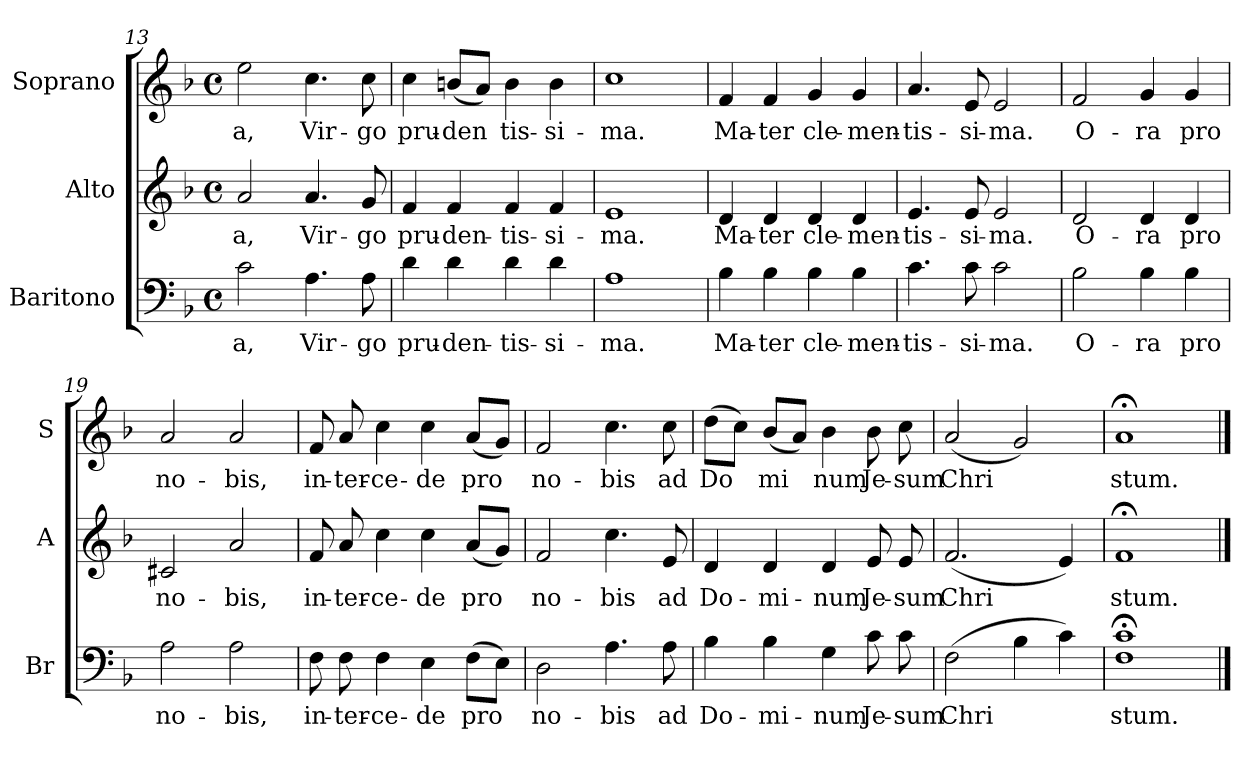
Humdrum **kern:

**kern	**text	**kern	**text	**kern	**text
*part3	*part3	*part2	*part2	*part1	*part1
*staff3	*staff3	*staff2	*staff2	*staff1	*staff1
*I"Baritono	*	*I"Alto	*	*I"Soprano	*
*I'Br	*	*I'A	*	*I'S	*
!!LO:PB:g=z
*clefF4	*	*clefG2	*	*clefG2	*
*k[b-]	*	*k[b-]	*	*k[b-]	*
*F:	*	*F:	*	*F:	*
*M4/4	*	*M4/4	*	*M4/4	*
*met(c)	*	*met(c)	*	*met(c)	*
=13	=13	=13	=13	=13	=13
!	!LO:LY:b:cj	!	!LO:LY:b:cj	!	!LO:LY:b:cj
2c\	-a,	2a/	-a,	2ee\	-a,
!	!LO:LY:b:cj	!	!LO:LY:b:cj	!	!LO:LY:b:cj
4.A\	Vir-	4.a/	Vir-	4.cc\	Vir-
!	!LO:LY:b:cj	!	!LO:LY:b:cj	!	!LO:LY:b:cj
8A\	-go	8g/	-go	8cc\	-go
=14	=14	=14	=14	=14	=14
!	!LO:LY:b:cj	!	!LO:LY:b:cj	!	!LO:LY:b:cj
4d\	pru-	4f/	pru-	4cc\	pru-
!	!LO:LY:b:cj	!	!LO:LY:b:cj	!	!LO:LY:b:cj
4d\	-den-	4f/	-den-	(<8bn/L	-den-
!	!	!	!	!	!LO:LY:b:cj
.	.	.	.	8a/J)	--
!	!LO:LY:b:cj	!	!LO:LY:b:cj	!	!LO:LY:b:cj
4d\	-tis-	4f/	-tis-	4b\	-tis-
!	!LO:LY:b:cj	!	!LO:LY:b:cj	!	!LO:LY:b:cj
4d\	-si-	4f/	-si-	4b\	-si-
=15	=15	=15	=15	=15	=15
!	!LO:LY:b:cj	!	!LO:LY:b:cj	!	!LO:LY:b:cj
1A	-ma.	1e	-ma.	1cc	-ma.
!!LO:LB:g=z
=16	=16	=16	=16	=16	=16
!	!LO:LY:b:cj	!	!LO:LY:b:cj	!	!LO:LY:b:cj
4B-\	Ma-	4d/	Ma-	4f/	Ma-
!	!LO:LY:b:cj	!	!LO:LY:b:cj	!	!LO:LY:b:cj
4B-\	-ter	4d/	-ter	4f/	-ter
!	!LO:LY:b:cj	!	!LO:LY:b:cj	!	!LO:LY:b:cj
4B-\	cle-	4d/	cle-	4g/	cle-
!	!LO:LY:b:cj	!	!LO:LY:b:cj	!	!LO:LY:b:cj
4B-\	-men-	4d/	-men-	4g/	-men-
=17	=17	=17	=17	=17	=17
!	!LO:LY:b:cj	!	!LO:LY:b:cj	!	!LO:LY:b:cj
4.c\	-tis-	4.e/	-tis-	4.a/	-tis-
!	!LO:LY:b:cj	!	!LO:LY:b:cj	!	!LO:LY:b:cj
8c\	-si-	8e/	-si-	8e/	-si-
!	!LO:LY:b:cj	!	!LO:LY:b:cj	!	!LO:LY:b:cj
2c\	-ma.	2e/	-ma.	2e/	-ma.
=18	=18	=18	=18	=18	=18
!	!LO:LY:b:cj	!	!LO:LY:b:cj	!	!LO:LY:b:cj
2B-\	O-	2d/	O-	2f/	O-
!	!LO:LY:b:cj	!	!LO:LY:b:cj	!	!LO:LY:b:cj
4B-\	-ra	4d/	-ra	4g/	-ra
!	!LO:LY:b:cj	!	!LO:LY:b:cj	!	!LO:LY:b:cj
4B-\	pro	4d/	pro	4g/	pro
!!LO:LB:g=z
=19	=19	=19	=19	=19	=19
!	!LO:LY:b:cj	!	!LO:LY:b:cj	!	!LO:LY:b:cj
2A\	no-	2c#X/	no-	2a/	no-
!	!LO:LY:b:cj	!	!LO:LY:b:cj	!	!LO:LY:b:cj
2A\	-bis,	2a/	-bis,	2a/	-bis,
=20	=20	=20	=20	=20	=20
!	!LO:LY:b:cj	!	!LO:LY:b:cj	!	!LO:LY:b:cj
8F\	in-	8f/	in-	8f/	in-
!	!LO:LY:b:cj	!	!LO:LY:b:cj	!	!LO:LY:b:cj
8F\	-ter-	8a/	-ter-	8a/	-ter-
!	!LO:LY:b:cj	!	!LO:LY:b:cj	!	!LO:LY:b:cj
4F\	-ce-	4cc\	-ce-	4cc\	-ce-
!	!LO:LY:b:cj	!	!LO:LY:b:cj	!	!LO:LY:b:cj
4E\	-de	4cc\	-de	4cc\	-de
!	!LO:LY:b:cj	!	!LO:LY:b:cj	!	!LO:LY:b:cj
(>8F\L	pro	(<8a/L	pro	(<8a/L	pro
!	!LO:LY:b:cj	!	!LO:LY:b:cj	!	!LO:LY:b:cj
8E\J)	.	8g/J)	.	8g/J)	.
=21	=21	=21	=21	=21	=21
!	!LO:LY:b:cj	!	!LO:LY:b:cj	!	!LO:LY:b:cj
2D\	no-	2f/	no-	2f/	no-
!	!LO:LY:b:cj	!	!LO:LY:b:cj	!	!LO:LY:b:cj
4.A\	-bis	4.cc\	-bis	4.cc\	-bis
!	!LO:LY:b:cj	!	!LO:LY:b:cj	!	!LO:LY:b:cj
8A\	ad	8e/	ad	8cc\	ad
!!LO:PB:g=z
=22	=22	=22	=22	=22	=22
!	!LO:LY:b:cj	!	!LO:LY:b:cj	!	!LO:LY:b:cj
4B-\	Do-	4d/	Do-	(>8dd\L	Do-
!	!	!	!	!	!LO:LY:b:cj
.	.	.	.	8cc\J)	--
!	!LO:LY:b:cj	!	!LO:LY:b:cj	!	!LO:LY:b:cj
4B-\	-mi-	4d/	-mi-	(<8b-/L	-mi-
!	!	!	!	!	!LO:LY:b:cj
.	.	.	.	8a/J)	--
!	!LO:LY:b:cj	!	!LO:LY:b:cj	!	!LO:LY:b:cj
4G\	-num	4d/	-num	4b-\	-num
!	!LO:LY:b:cj	!	!LO:LY:b:cj	!	!LO:LY:b:cj
8c\	Je-	8e/	Je-	8b-\	Je-
!	!LO:LY:b:cj	!	!LO:LY:b:cj	!	!LO:LY:b:cj
8c\	-sum	8e/	-sum	8cc\	-sum
=23	=23	=23	=23	=23	=23
!	!LO:LY:b:cj	!	!LO:LY:b:cj	!	!LO:LY:b:cj
(>2F\	Chri-	(<2.f/	Chri-	(<2a/	Chri-
!	!LO:LY:b:cj	!	!	!	!LO:LY:b:cj
4B-\	--	.	.	2g/)	--
!	!LO:LY:b:cj	!	!LO:LY:b:cj	!	!
4c\)	--	4e/)	--	.	.
=24	=24	=24	=24	=24	=24
!	!LO:LY:b:cj	!	!LO:LY:b:cj	!	!LO:LY:b:cj
1c;< 1F;<	-stum.	1f;<	-stum.	1a;<	-stum.
==	==	==	==	==	==
*-	*-	*-	*-	*-	*-
